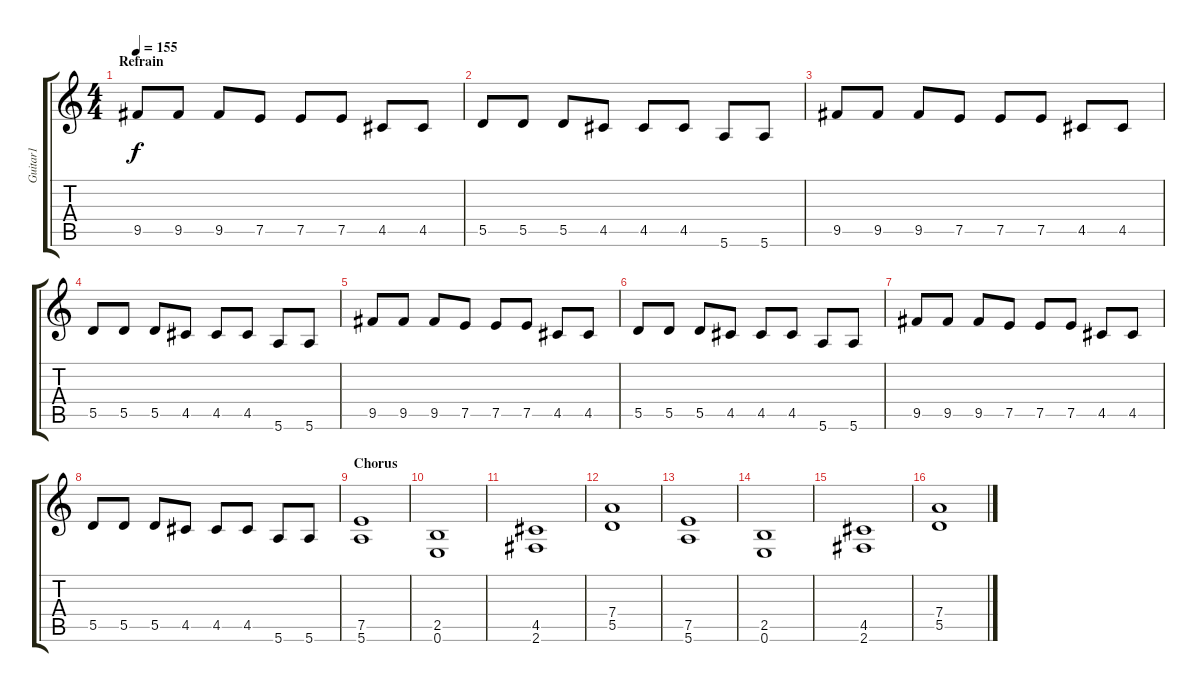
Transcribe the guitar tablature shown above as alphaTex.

\track ("Guitar1" "Guitar1") {instrument overdrivenguitar}
\staff {score tabs}
\tuning (E4 B3 G3 D3 A2 E2) {hide}
\ts (4 4)
\section ("" "Refrain")
\tempo 155
\clef g2
\ks c
9.5.8{dy f} 9.5.8 9.5.8 7.5.8 7.5.8 7.5.8 4.5.8 4.5.8 |
5.5.8 5.5.8 5.5.8 4.5.8 4.5.8 4.5.8 5.6.8 5.6.8 |
9.5.8 9.5.8 9.5.8 7.5.8 7.5.8 7.5.8 4.5.8 4.5.8 |
5.5.8 5.5.8 5.5.8 4.5.8 4.5.8 4.5.8 5.6.8 5.6.8 |
9.5.8 9.5.8 9.5.8 7.5.8 7.5.8 7.5.8 4.5.8 4.5.8 |
5.5.8 5.5.8 5.5.8 4.5.8 4.5.8 4.5.8 5.6.8 5.6.8 |
9.5.8 9.5.8 9.5.8 7.5.8 7.5.8 7.5.8 4.5.8 4.5.8 |
5.5.8 5.5.8 5.5.8 4.5.8 4.5.8 4.5.8 5.6.8 5.6.8 |
\section ("" "Chorus")
(7.5 5.6).1 |
(2.5 0.6).1 |
(4.5 2.6).1 |
(7.4 5.5).1 |
(7.5 5.6).1 |
(2.5 0.6).1 |
(4.5 2.6).1 |
(7.4 5.5).1
